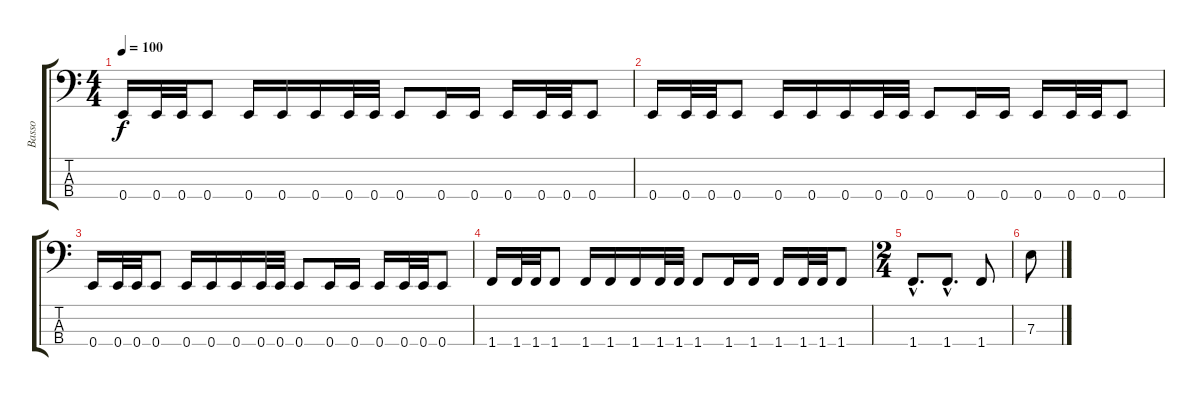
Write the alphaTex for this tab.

\track ("Basso" "Basso") {instrument electricbassfinger}
\staff {score tabs}
\tuning (G2 D2 A1 E1) {hide}
\ts (4 4)
\tempo 100
\clef f4
\ks c
0.4.16{dy f} 0.4.32 0.4.32 0.4.8 0.4.16 0.4.16 0.4.16 0.4.32 0.4.32 0.4.8 0.4.16 0.4.16 0.4.16 0.4.32 0.4.32 0.4.8 |
0.4.16 0.4.32 0.4.32 0.4.8 0.4.16 0.4.16 0.4.16 0.4.32 0.4.32 0.4.8 0.4.16 0.4.16 0.4.16 0.4.32 0.4.32 0.4.8 |
0.4.16 0.4.32 0.4.32 0.4.8 0.4.16 0.4.16 0.4.16 0.4.32 0.4.32 0.4.8 0.4.16 0.4.16 0.4.16 0.4.32 0.4.32 0.4.8 |
1.4.16 1.4.32 1.4.32 1.4.8 1.4.16 1.4.16 1.4.16 1.4.32 1.4.32 1.4.8 1.4.16 1.4.16 1.4.16 1.4.32 1.4.32 1.4.8 |
\ts (2 4)
1.4{hac}.8{d} 1.4{hac}.8{d} 1.4.8 |
7.3.8
